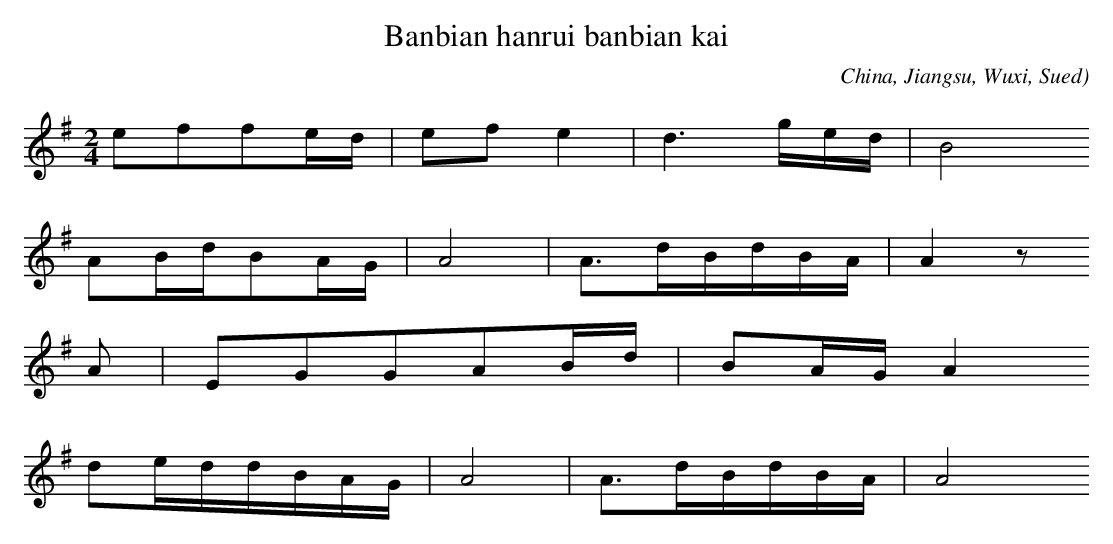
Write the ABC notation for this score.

X:1
T: Banbian hanrui banbian kai
O: China, Jiangsu, Wuxi, Sued)
M: 2/4
L: 1/16
K: G
e2f2f2ed | e2f2e4 | d6ged | B8
A2BdB2AG | A8 | A3dBdBA | A4z2
A2 | E2G2G2A2Bd | B2AGA4
d2eddBAG | A8 | A3dBdBA | A8
